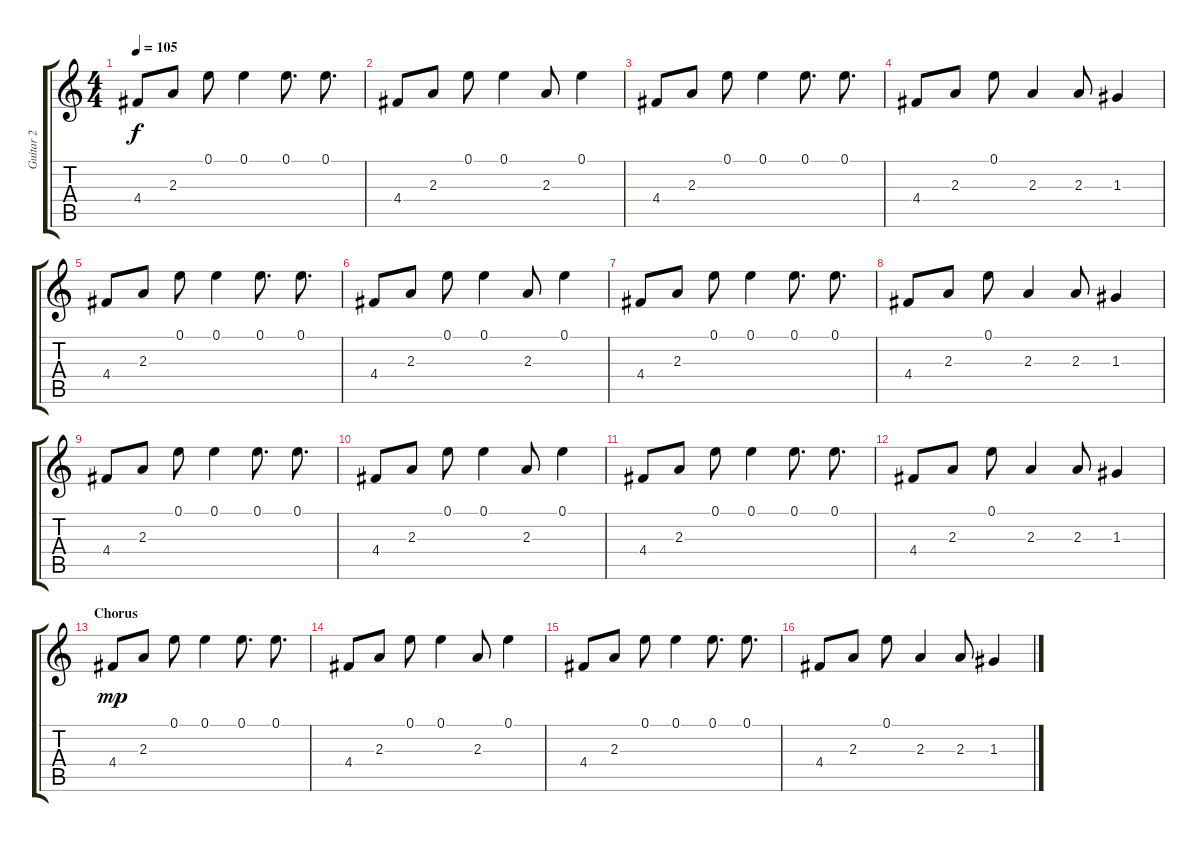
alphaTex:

\track ("Guitar 2" "Guitar 2") {instrument acousticguitarsteel}
\staff {score tabs}
\tuning (E4 B3 G3 D3 A2 E2) {hide}
\ts (4 4)
\tempo 105
\clef g2
\ks c
4.4.8{dy f} 2.3.8 0.1.8 0.1.4 0.1.8{d} 0.1.8{d} |
4.4.8 2.3.8 0.1.8 0.1.4 2.3.8 0.1.4 |
4.4.8 2.3.8 0.1.8 0.1.4 0.1.8{d} 0.1.8{d} |
4.4.8 2.3.8 0.1.8 2.3.4 2.3.8 1.3.4 |
4.4.8 2.3.8 0.1.8 0.1.4 0.1.8{d} 0.1.8{d} |
4.4.8 2.3.8 0.1.8 0.1.4 2.3.8 0.1.4 |
4.4.8 2.3.8 0.1.8 0.1.4 0.1.8{d} 0.1.8{d} |
4.4.8 2.3.8 0.1.8 2.3.4 2.3.8 1.3.4 |
4.4.8 2.3.8 0.1.8 0.1.4 0.1.8{d} 0.1.8{d} |
4.4.8 2.3.8 0.1.8 0.1.4 2.3.8 0.1.4 |
4.4.8 2.3.8 0.1.8 0.1.4 0.1.8{d} 0.1.8{d} |
4.4.8 2.3.8 0.1.8 2.3.4 2.3.8 1.3.4 |
\section ("" "Chorus")
4.4.8{dy mp} 2.3.8 0.1.8 0.1.4 0.1.8{d} 0.1.8{d} |
4.4.8 2.3.8 0.1.8 0.1.4 2.3.8 0.1.4 |
4.4.8 2.3.8 0.1.8 0.1.4 0.1.8{d} 0.1.8{d} |
4.4.8 2.3.8 0.1.8 2.3.4 2.3.8 1.3.4
